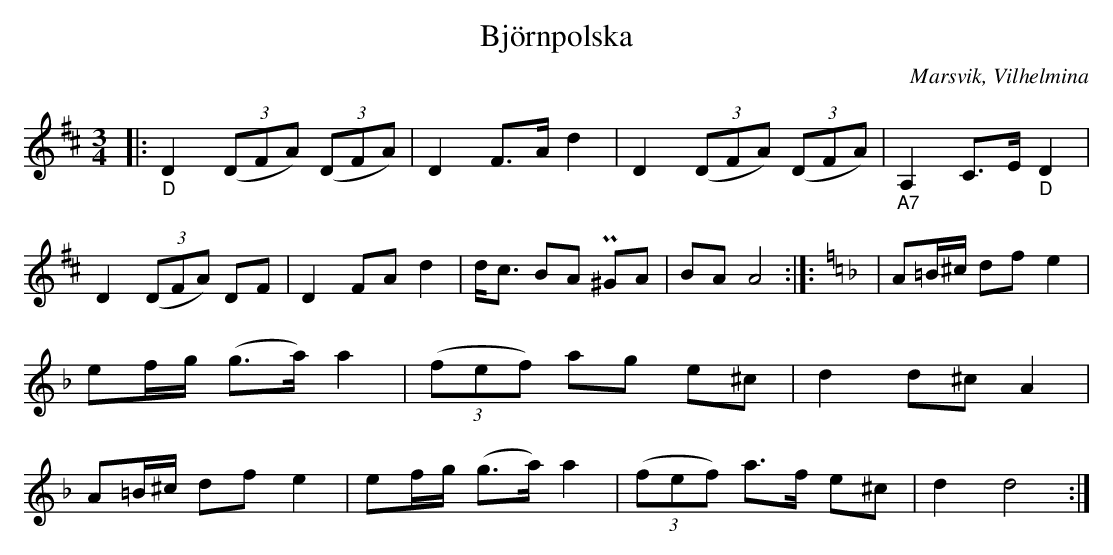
X:1
T:Björnpolska
O:Marsvik, Vilhelmina
M:3/4
L:1/16
K:D
|:"_D" D4 ((3D2F2A2) ((3D2F2A2) | D4 F3A1 d4 | D4 ((3D2F2A2) ((3D2F2A2) | "_A7" A,4 C3E1 "_D"D4 | D4 ((3D2F2A2) D2F2 | D4 F2A2 d4 | dc3 B2A2 P^G2A2 | B2A2 A8   :|]: [K:Dm] | A2=B^c d2f2 e4 | e2fg (g3a) a4 | ((3f2e2f2) a2g2 e2^c2 | d4 d2^c2 A4 | A2=B^c d2f2 e4 | e2fg (g3a) a4 | ((3f2e2f2) a3f e2^c2 | d4 d8 :|
